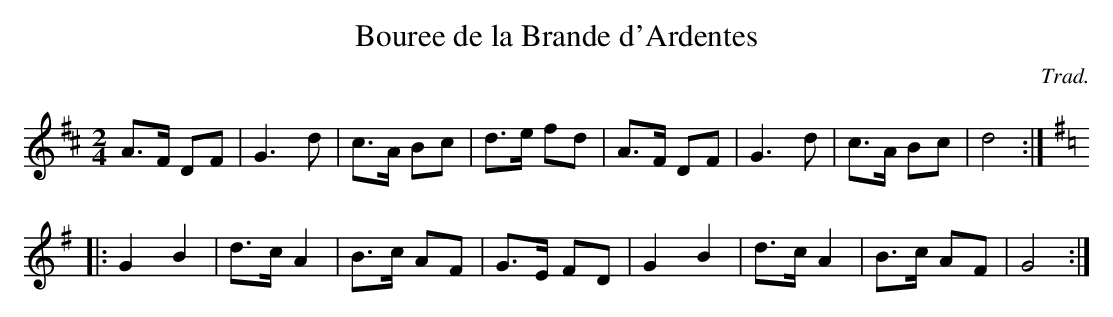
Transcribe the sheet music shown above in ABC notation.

X:1
T:Bouree de la Brande d'Ardentes
C:Trad.
M:2/4
K:D
A3F D2F2|G6 d2|c3A B2c2|d3e f2d2|A3F D2F2|G6 d2|c3A B2c2|d8:|*
K:G
|: G4 B4|d3c A4|B3c A2F2|G3E F2D2|G4 B4|d3c A4|B3c A2F2|G8:|**
\vfill
\eject
